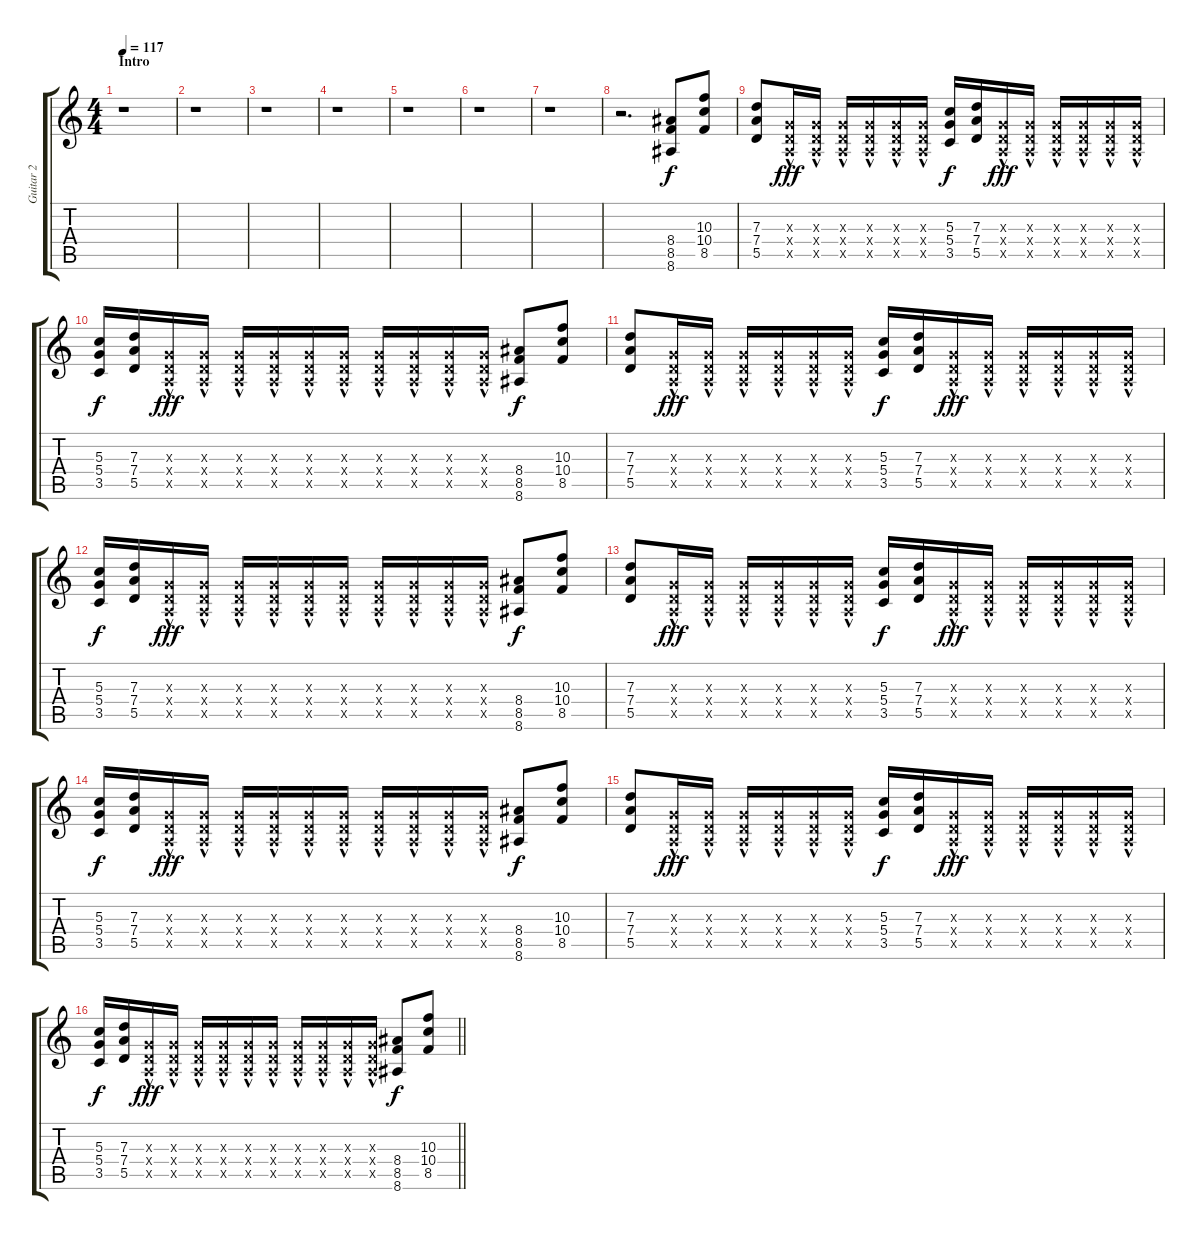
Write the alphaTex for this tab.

\track ("Guitar 2" "Guitar 2") {instrument distortionguitar}
\staff {score tabs}
\tuning (E4 B3 G3 D3 A2 D2) {hide}
\ts (4 4)
\section ("" "Intro")
\tempo 117
\clef g2
\ks c
r.1{dy f instrument distortionguitar} |
r.1 |
r.1 |
r.1 |
r.1 |
r.1 |
r.1 |
r.2{d} (8.4 8.5 8.6).8 (10.3 10.4 8.5).8 |
(7.3 7.4 5.5).8 (0.3{hac x} 0.4{hac x} 0.5{hac x}).16{dy fff} (0.3{hac x} 0.4{hac x} 0.5{hac x}).16 (0.3{hac x} 0.4{hac x} 0.5{hac x}).16 (0.3{hac x} 0.4{hac x} 0.5{hac x}).16 (0.3{hac x} 0.4{hac x} 0.5{hac x}).16 (0.3{hac x} 0.4{hac x} 0.5{hac x}).16 (5.3 5.4 3.5).16{dy f} (7.3 7.4 5.5).16 (0.3{hac x} 0.4{hac x} 0.5{hac x}).16{dy fff} (0.3{hac x} 0.4{hac x} 0.5{hac x}).16 (0.3{hac x} 0.4{hac x} 0.5{hac x}).16 (0.3{hac x} 0.4{hac x} 0.5{hac x}).16 (0.3{hac x} 0.4{hac x} 0.5{hac x}).16 (0.3{hac x} 0.4{hac x} 0.5{hac x}).16 |
(5.3 5.4 3.5).16{dy f} (7.3 7.4 5.5).16 (0.3{hac x} 0.4{hac x} 0.5{hac x}).16{dy fff} (0.3{hac x} 0.4{hac x} 0.5{hac x}).16 (0.3{hac x} 0.4{hac x} 0.5{hac x}).16 (0.3{hac x} 0.4{hac x} 0.5{hac x}).16 (0.3{hac x} 0.4{hac x} 0.5{hac x}).16 (0.3{hac x} 0.4{hac x} 0.5{hac x}).16 (0.3{hac x} 0.4{hac x} 0.5{hac x}).16 (0.3{hac x} 0.4{hac x} 0.5{hac x}).16 (0.3{hac x} 0.4{hac x} 0.5{hac x}).16 (0.3{hac x} 0.4{hac x} 0.5{hac x}).16 (8.4 8.5 8.6).8{dy f} (10.3 10.4 8.5).8 |
(7.3 7.4 5.5).8 (0.3{hac x} 0.4{hac x} 0.5{hac x}).16{dy fff} (0.3{hac x} 0.4{hac x} 0.5{hac x}).16 (0.3{hac x} 0.4{hac x} 0.5{hac x}).16 (0.3{hac x} 0.4{hac x} 0.5{hac x}).16 (0.3{hac x} 0.4{hac x} 0.5{hac x}).16 (0.3{hac x} 0.4{hac x} 0.5{hac x}).16 (5.3 5.4 3.5).16{dy f} (7.3 7.4 5.5).16 (0.3{hac x} 0.4{hac x} 0.5{hac x}).16{dy fff} (0.3{hac x} 0.4{hac x} 0.5{hac x}).16 (0.3{hac x} 0.4{hac x} 0.5{hac x}).16 (0.3{hac x} 0.4{hac x} 0.5{hac x}).16 (0.3{hac x} 0.4{hac x} 0.5{hac x}).16 (0.3{hac x} 0.4{hac x} 0.5{hac x}).16 |
(5.3 5.4 3.5).16{dy f} (7.3 7.4 5.5).16 (0.3{hac x} 0.4{hac x} 0.5{hac x}).16{dy fff} (0.3{hac x} 0.4{hac x} 0.5{hac x}).16 (0.3{hac x} 0.4{hac x} 0.5{hac x}).16 (0.3{hac x} 0.4{hac x} 0.5{hac x}).16 (0.3{hac x} 0.4{hac x} 0.5{hac x}).16 (0.3{hac x} 0.4{hac x} 0.5{hac x}).16 (0.3{hac x} 0.4{hac x} 0.5{hac x}).16 (0.3{hac x} 0.4{hac x} 0.5{hac x}).16 (0.3{hac x} 0.4{hac x} 0.5{hac x}).16 (0.3{hac x} 0.4{hac x} 0.5{hac x}).16 (8.4 8.5 8.6).8{dy f} (10.3 10.4 8.5).8 |
(7.3 7.4 5.5).8 (0.3{hac x} 0.4{hac x} 0.5{hac x}).16{dy fff} (0.3{hac x} 0.4{hac x} 0.5{hac x}).16 (0.3{hac x} 0.4{hac x} 0.5{hac x}).16 (0.3{hac x} 0.4{hac x} 0.5{hac x}).16 (0.3{hac x} 0.4{hac x} 0.5{hac x}).16 (0.3{hac x} 0.4{hac x} 0.5{hac x}).16 (5.3 5.4 3.5).16{dy f} (7.3 7.4 5.5).16 (0.3{hac x} 0.4{hac x} 0.5{hac x}).16{dy fff} (0.3{hac x} 0.4{hac x} 0.5{hac x}).16 (0.3{hac x} 0.4{hac x} 0.5{hac x}).16 (0.3{hac x} 0.4{hac x} 0.5{hac x}).16 (0.3{hac x} 0.4{hac x} 0.5{hac x}).16 (0.3{hac x} 0.4{hac x} 0.5{hac x}).16 |
(5.3 5.4 3.5).16{dy f} (7.3 7.4 5.5).16 (0.3{hac x} 0.4{hac x} 0.5{hac x}).16{dy fff} (0.3{hac x} 0.4{hac x} 0.5{hac x}).16 (0.3{hac x} 0.4{hac x} 0.5{hac x}).16 (0.3{hac x} 0.4{hac x} 0.5{hac x}).16 (0.3{hac x} 0.4{hac x} 0.5{hac x}).16 (0.3{hac x} 0.4{hac x} 0.5{hac x}).16 (0.3{hac x} 0.4{hac x} 0.5{hac x}).16 (0.3{hac x} 0.4{hac x} 0.5{hac x}).16 (0.3{hac x} 0.4{hac x} 0.5{hac x}).16 (0.3{hac x} 0.4{hac x} 0.5{hac x}).16 (8.4 8.5 8.6).8{dy f} (10.3 10.4 8.5).8 |
(7.3 7.4 5.5).8 (0.3{hac x} 0.4{hac x} 0.5{hac x}).16{dy fff} (0.3{hac x} 0.4{hac x} 0.5{hac x}).16 (0.3{hac x} 0.4{hac x} 0.5{hac x}).16 (0.3{hac x} 0.4{hac x} 0.5{hac x}).16 (0.3{hac x} 0.4{hac x} 0.5{hac x}).16 (0.3{hac x} 0.4{hac x} 0.5{hac x}).16 (5.3 5.4 3.5).16{dy f} (7.3 7.4 5.5).16 (0.3{hac x} 0.4{hac x} 0.5{hac x}).16{dy fff} (0.3{hac x} 0.4{hac x} 0.5{hac x}).16 (0.3{hac x} 0.4{hac x} 0.5{hac x}).16 (0.3{hac x} 0.4{hac x} 0.5{hac x}).16 (0.3{hac x} 0.4{hac x} 0.5{hac x}).16 (0.3{hac x} 0.4{hac x} 0.5{hac x}).16 |
\barLineRight lightlight
(5.3 5.4 3.5).16{dy f} (7.3 7.4 5.5).16 (0.3{hac x} 0.4{hac x} 0.5{hac x}).16{dy fff} (0.3{hac x} 0.4{hac x} 0.5{hac x}).16 (0.3{hac x} 0.4{hac x} 0.5{hac x}).16 (0.3{hac x} 0.4{hac x} 0.5{hac x}).16 (0.3{hac x} 0.4{hac x} 0.5{hac x}).16 (0.3{hac x} 0.4{hac x} 0.5{hac x}).16 (0.3{hac x} 0.4{hac x} 0.5{hac x}).16 (0.3{hac x} 0.4{hac x} 0.5{hac x}).16 (0.3{hac x} 0.4{hac x} 0.5{hac x}).16 (0.3{hac x} 0.4{hac x} 0.5{hac x}).16 (8.4 8.5 8.6).8{dy f} (10.3 10.4 8.5).8
